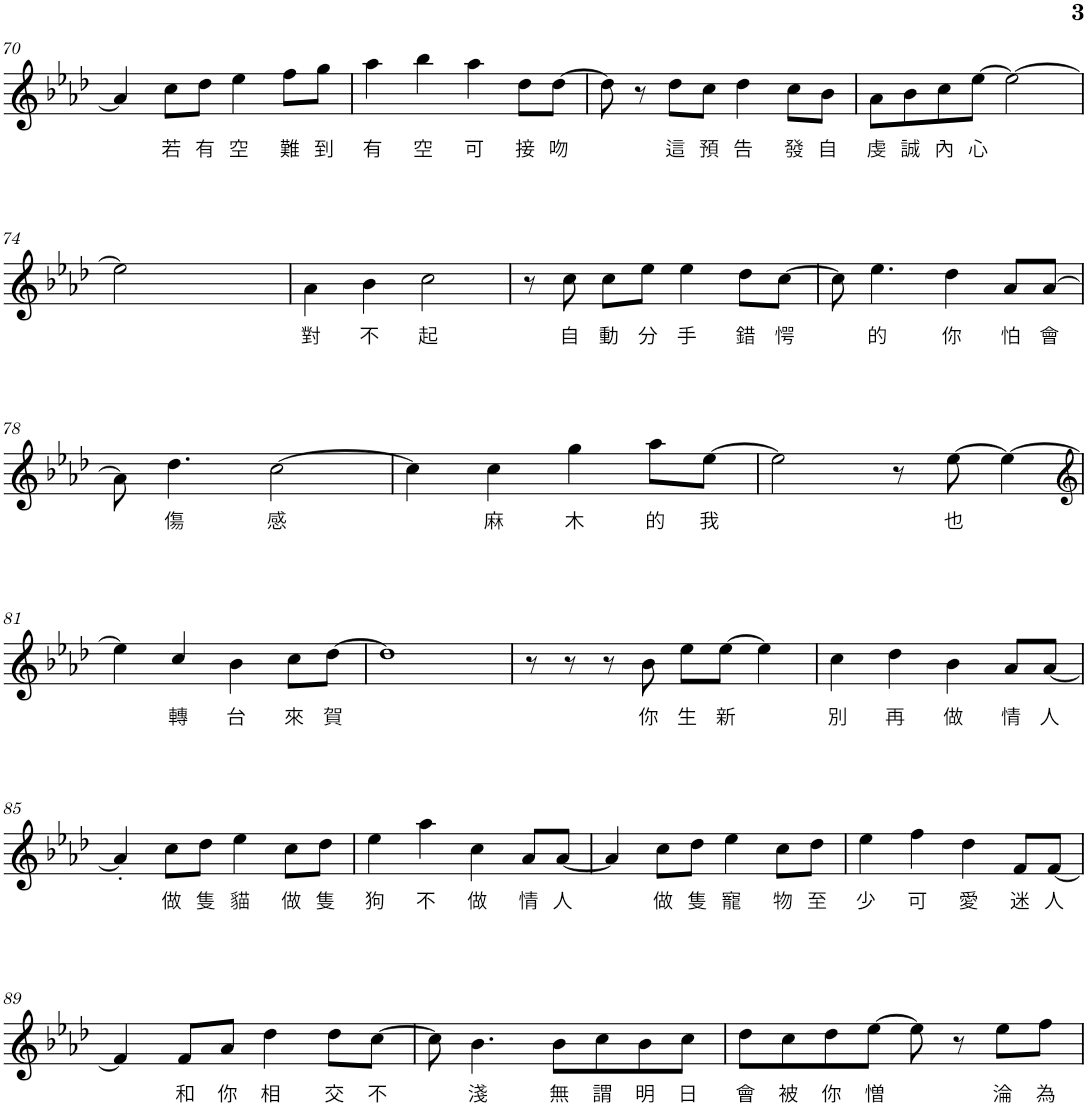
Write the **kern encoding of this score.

**kern	**text
*part1	*part1
*staff1	*staff1
*I"Piano	*
*I'Pno.	*
!!LO:PB:g=z
*clefG2	*
*k[b-e-a-d-]	*
=70	=70
4a-/]	.
!	!LO:LY:b
8cc\L	若
!	!LO:LY:b
8dd-\J	有
!	!LO:LY:b
4ee-\	空
!	!LO:LY:b
8ff\L	難
!	!LO:LY:b
8gg\J	到
=71	=71
!	!LO:LY:b
4aa-\	有
!	!LO:LY:b
4bb-\	空
!	!LO:LY:b
4aa-\	可
!	!LO:LY:b
8dd-\L	接
!	!LO:LY:b
[>8dd-\J	吻
=72	=72
8dd-\]	.
8r	.
!	!LO:LY:b
8dd-\L	這
!	!LO:LY:b
8cc\J	預
!	!LO:LY:b
4dd-\	告
!	!LO:LY:b
8cc\L	發
!	!LO:LY:b
8b-\J	自
=73	=73
!	!LO:LY:b
8a-\L	虔
!	!LO:LY:b
8b-\	誠
!	!LO:LY:b
8cc\	內
!	!LO:LY:b
[>8ee-\J	心
2ee-\_	.
!!LO:LB:g=z
=74	=74
2ee-\]	.
2ryy	.
=75	=75
!	!LO:LY:b
4a-\	對
!	!LO:LY:b
4b-\	不
!	!LO:LY:b
2cc\	起
=76	=76
8r	.
!	!LO:LY:b
8cc\	自
!	!LO:LY:b
8cc\L	動
!	!LO:LY:b
8ee-\J	分
!	!LO:LY:b
4ee-\	手
!	!LO:LY:b
8dd-\L	錯
!	!LO:LY:b
[>8cc\J	愕
=77	=77
8cc\]	.
!	!LO:LY:b
4.ee-\	的
!	!LO:LY:b
4dd-\	你
!	!LO:LY:b
8a-/L	怕
!	!LO:LY:b
[8a-/J	會
!!LO:LB:g=z
=78	=78
8a-\]	.
!	!LO:LY:b
4.dd-\	傷
!	!LO:LY:b
[>2cc\	感
=79	=79
4cc\]	.
!	!LO:LY:b
4cc\	麻
!	!LO:LY:b
4gg\	木
!	!LO:LY:b
8aa-\L	的
!	!LO:LY:b
[>8ee-\J	我
=80	=80
2ee-\]	.
8r	.
!	!LO:LY:b
[8ee-\	也
4ee-\_	.
!!LO:LB:g=z
=81	=81
*clefG2	*
4ee-\]	.
!	!LO:LY:b
4cc/	轉
!	!LO:LY:b
4b-\	台
!	!LO:LY:b
8cc\L	來
!	!LO:LY:b
[>8dd-\J	賀
=82	=82
1dd-]	.
=83	=83
8r	.
8r	.
8r	.
!	!LO:LY:b
8b-\	你
!	!LO:LY:b
8ee-\L	生
!	!LO:LY:b
[8ee-\J	新
4ee-\]	.
=84	=84
!	!LO:LY:b
4cc\	別
!	!LO:LY:b
4dd-\	再
!	!LO:LY:b
4b-\	做
!	!LO:LY:b
8a-/L	情
!	!LO:LY:b
[8a-/J	人
!!LO:LB:g=z
=85	=85
4a-'/]	.
!	!LO:LY:b
8cc\L	做
!	!LO:LY:b
8dd-\J	隻
!	!LO:LY:b
4ee-\	貓
!	!LO:LY:b
8cc\L	做
!	!LO:LY:b
8dd-\J	隻
=86	=86
!	!LO:LY:b
4ee-\	狗
!	!LO:LY:b
4aa-\	不
!	!LO:LY:b
4cc\	做
!	!LO:LY:b
8a-/L	情
!	!LO:LY:b
[<8a-/J	人
=87	=87
4a-/]	.
!	!LO:LY:b
8cc\L	做
!	!LO:LY:b
8dd-\J	隻
!	!LO:LY:b
4ee-\	寵
!	!LO:LY:b
8cc\L	物
!	!LO:LY:b
8dd-\J	至
=88	=88
!	!LO:LY:b
4ee-\	少
!	!LO:LY:b
4ff\	可
!	!LO:LY:b
4dd-\	愛
!	!LO:LY:b
8f/L	迷
!	!LO:LY:b
[8f/J	人
!!LO:LB:g=z
=89	=89
4f/]	.
!	!LO:LY:b
8f/L	和
!	!LO:LY:b
8a-/J	你
!	!LO:LY:b
4dd-\	相
!	!LO:LY:b
8dd-\L	交
!	!LO:LY:b
[8cc\J	不
=90	=90
8cc\]	.
!	!LO:LY:b
4.b-\	淺
!	!LO:LY:b
8b-\L	無
!	!LO:LY:b
8cc\	謂
!	!LO:LY:b
8b-\	明
!	!LO:LY:b
8cc\J	日
=91	=91
!	!LO:LY:b
8dd-\L	會
!	!LO:LY:b
8cc\	被
!	!LO:LY:b
8dd-\	你
!	!LO:LY:b
[>8ee-\J	憎
8ee-\]	.
8r	.
!	!LO:LY:b
8ee-\L	淪
!	!LO:LY:b
8ff\J	為
=	=
*-	*-
